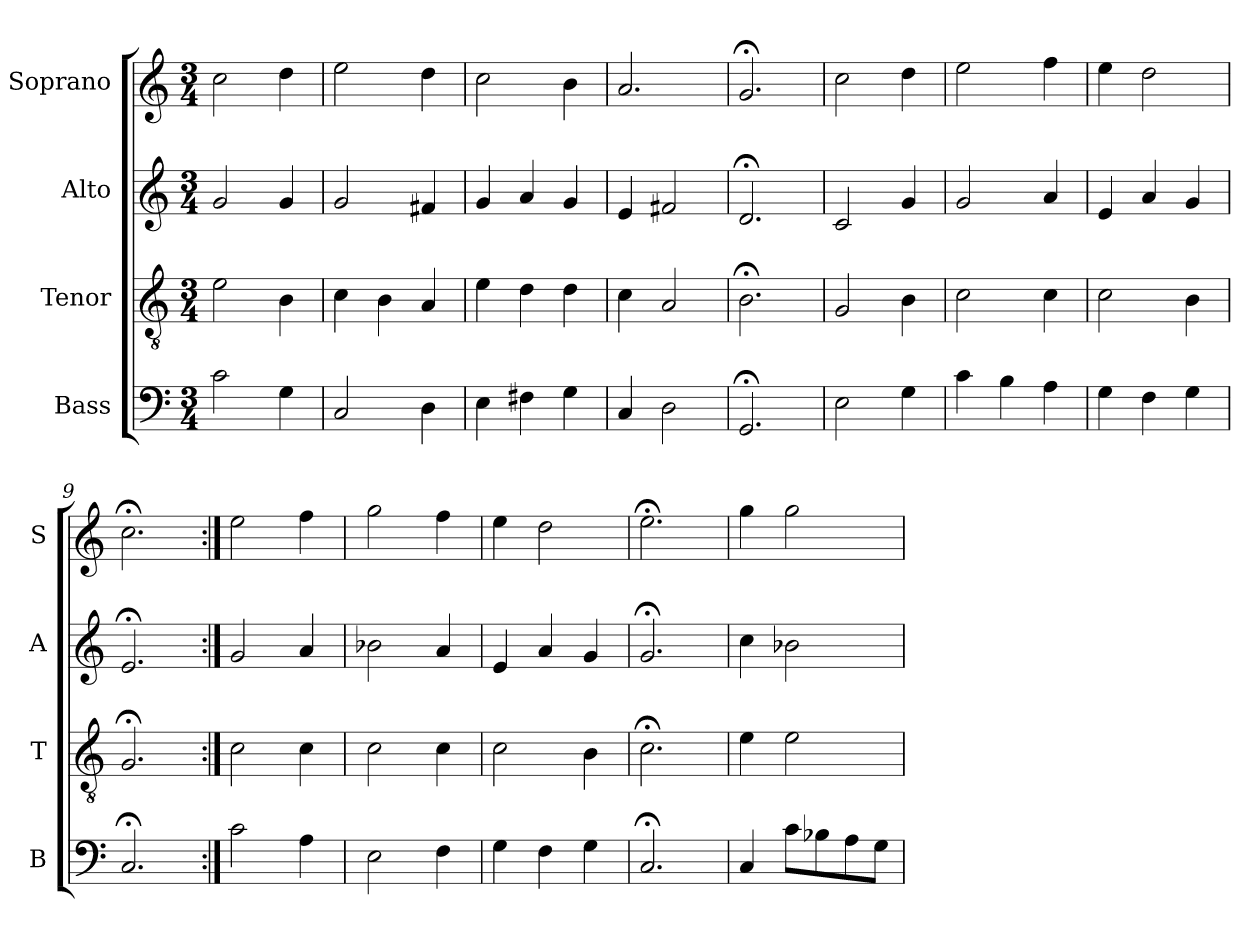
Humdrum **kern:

**kern	**kern	**kern	**kern
*part4	*part3	*part2	*part1
*staff4	*staff3	*staff2	*staff1
*I"Bass	*I"Tenor	*I"Alto	*I"Soprano
*I'B	*I'T	*I'A	*I'S
*clefF4	*clefGv2	*clefG2	*clefG2
*k[]	*k[]	*k[]	*k[]
*C:	*C:	*C:	*C:
*M3/4	*M3/4	*M3/4	*M3/4
*MM100	*MM100	*MM100	*MM100
=1	=1	=1	=1
2c	2e	2g	2cc
4G	4B	4g	4dd
=2	=2	=2	=2
2C	4c	2g	2ee
.	4B	.	.
4D	4A	4f#X	4dd
=3	=3	=3	=3
4E	4e	4g	2cc
4F#X	4d	4a	.
4G	4d	4g	4b
=4	=4	=4	=4
4C	4c	4e	2.a
2D	2A	2f#X	.
=5	=5	=5	=5
2.GG;<	2.B;<	2.d;<	2.g;<
=6	=6	=6	=6
2E	2G	2c	2cc
4Gi	4Bi	4g	4dd
=7	=7	=7	=7
4ci	2ci	2g	2ee
4B	.	.	.
4A	4c	4a	4ff
=8	=8	=8	=8
4G	2c	4e	4ee
4F	.	4a	2dd
4G	4B	4g	.
=9	=9	=9	=9
2.C;<	2.G;<	2.e;<	2.cc;<
=10:|!	=10:|!	=10:|!	=10:|!
2c	2c	2g	2ee
4A	4c	4a	4ff
=11	=11	=11	=11
2E	2c	2b-X	2gg
4F	4c	4a	4ff
=12	=12	=12	=12
4G	2c	4e	4ee
4F	.	4a	2dd
4G	4B	4g	.
=13	=13	=13	=13
2.C;<	2.c;<	2.g;<	2.ee;<
=14	=14	=14	=14
4C	4e	4cc	4gg
8cL	2e	2b-X	2gg
8B-X	.	.	.
8A	.	.	.
8GJ	.	.	.
=	=	=	=
*-	*-	*-	*-
